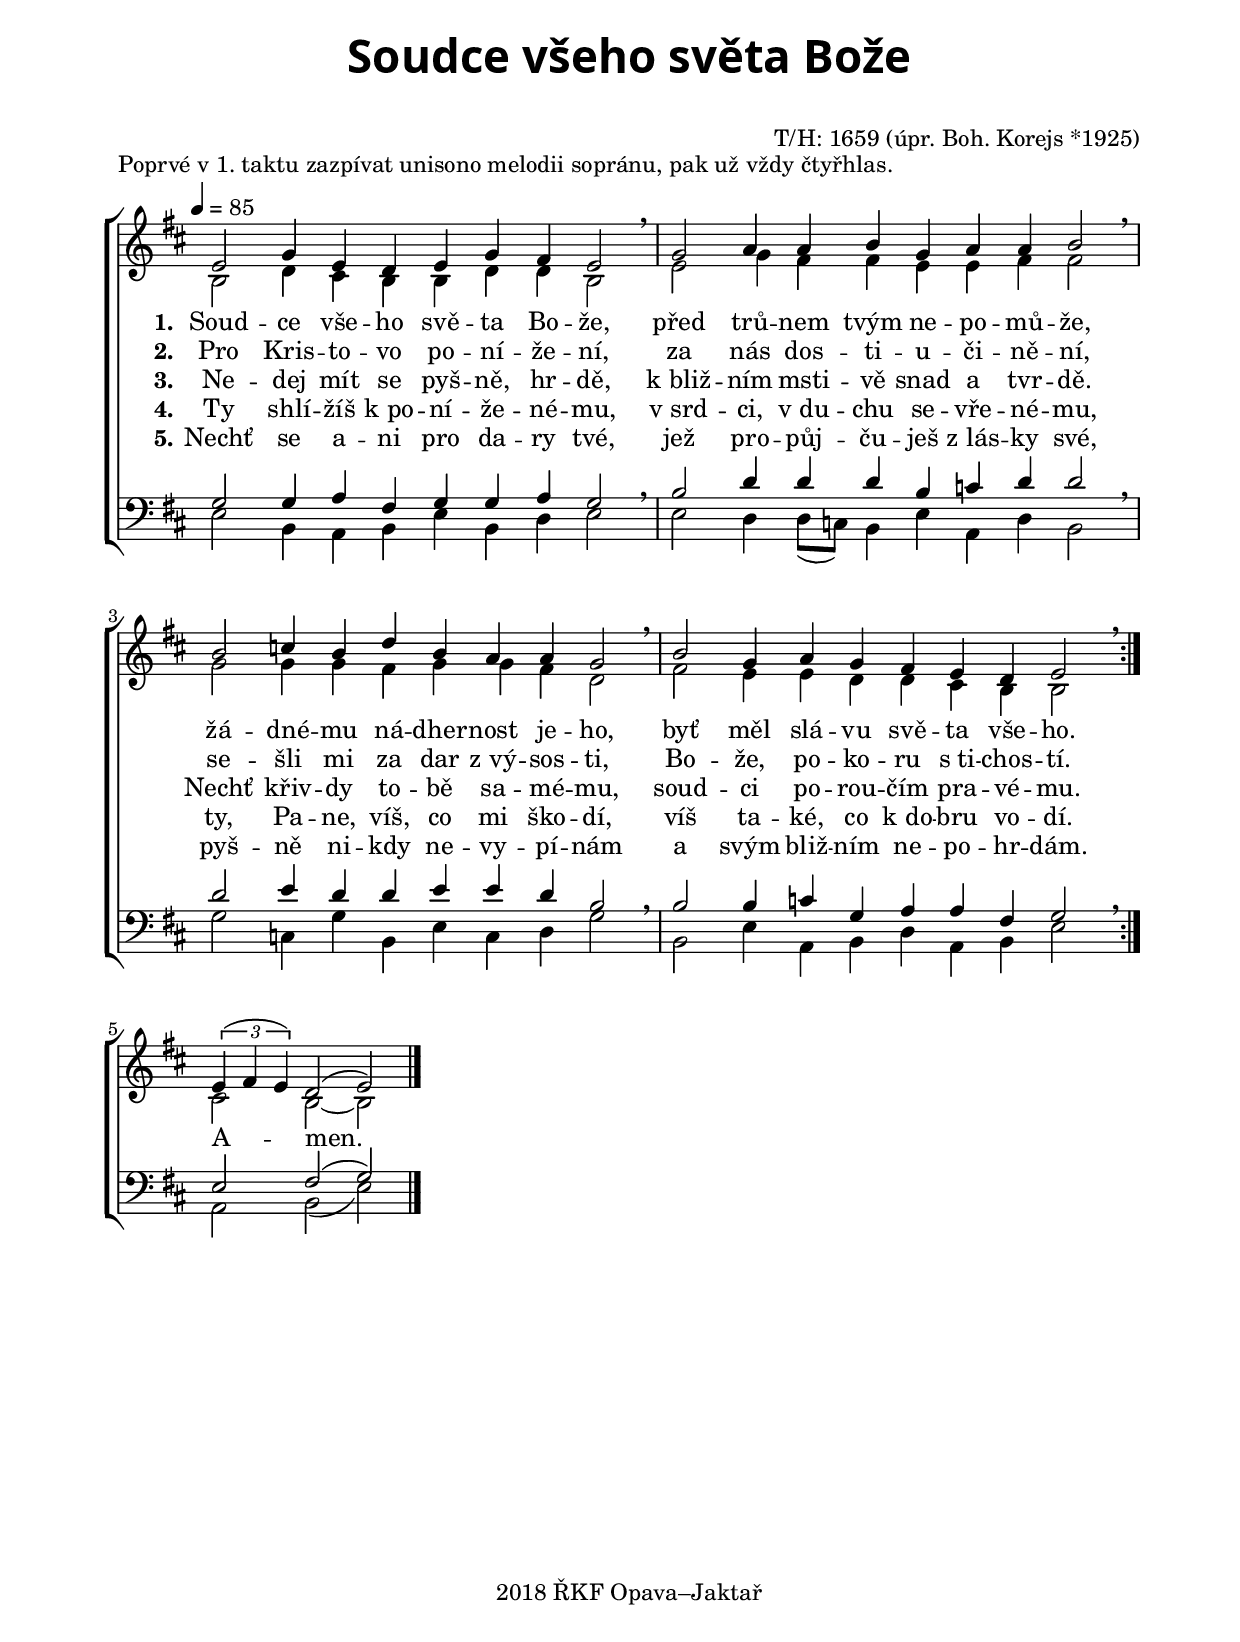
\version "2.16.2"

\header {
  title = \markup
  \override #'(font-name . "Alegreya Sans Black")
  \override #'(font-size . 6)
  "Soudce všeho světa Bože"
  subtitle = " "
  composer = "T/H: 1659 (úpr. Boh. Korejs *1925)"
  piece = "Poprvé v 1. taktu zazpívat unisono melodii sopránu, pak už vždy čtyřhlas."
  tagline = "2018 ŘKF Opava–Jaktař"
}

%#(set-global-staff-size 19)

\paper {
  system-system-spacing #'minimum-distance = #13
  
  top-margin = 1.5\cm
  left-margin = 2\cm
  right-margin = 1.7\cm
  bottom-margin = 1.5\cm
  indent = 0\cm
  ragged-last = ##t
}

global = {
  \override Staff.TimeSignature #'stencil = ##f % hide time signature
  \time 5/2
  \tempo 4 = 85
  \key b \minor
}

soprano = \relative c' {
  \global
  \repeat volta 2 {
  e2 g4 e d e g fis e2 \breathe
  g2 a4 a b g a a b2 \breathe
  b2 c4 b d b a a g2 \breathe
  b2 g4 a g fis e d e2 \breathe
  } \break
  \times 2/3 { e4( fis e) } d2( e)
  \bar "|."
}

alto = \relative c' {
  \global
  b2 d4 cis b b d d b2
  e2 g4 fis fis e e fis fis2
  g2 g4 g fis g g fis d2
  fis2 e4 e d d cis b b2
  cis2 b~ b
}

tenor = \relative c' {
  \global
  g2 g4 a fis g g a g2 \breathe
  b2 d4 d d b c d d2 \breathe
  d2 e4 d d e e d b2 \breathe
  b2 b4 c g a a fis g2 \breathe
  e2 fis( g)
}

bass = \relative c {
  \global
  e2 b4 a b e b d e2
  e2 d4 d8( c) b4 e a, d b2
  g'2 c,4 g' b, e c d g2
  b,2 e4 a, b d a b e2
  a,2 b( e)
}

verseOne = \lyricmode {
  \set stanza = "1."
  Soud -- ce vše -- ho svě -- ta Bo -- že,
  před trů -- nem tvým ne -- po -- mů -- že,
  žá -- dné -- mu ná -- dher -- nost je -- ho,
  byť měl slá -- vu svě -- ta vše -- ho.
  A -- men.
}

verseTwo = \lyricmode {
  \set stanza = "2."
  Pro Kris -- to -- vo po -- ní -- že -- ní,
  za nás dos -- ti -- u -- či -- ně -- ní,
  se -- šli mi za dar "z vý" -- sos -- ti,
  Bo -- že, po -- ko -- ru "s ti" -- chos -- tí.
}

verseThree = \lyricmode {
  \set stanza = "3."
  Ne -- dej mít se pyš -- ně, hr -- dě,
  "k bliž" -- ním msti -- vě snad a tvr -- dě.
  Nechť křiv -- dy to -- bě sa -- mé -- mu,
  soud -- ci po -- rou -- čím pra -- vé -- mu.
}

verseFour = \lyricmode {
  \set stanza = "4."
  Ty shlí -- žíš "k po" -- ní -- že -- né -- mu, 
  "v srd" -- ci, "v du" -- chu se -- vře -- né -- mu,
  ty, Pa -- ne, víš, co mi ško -- dí,
  víš ta -- ké, co "k do" -- bru vo -- dí.
}

verseFive = \lyricmode {
  \set stanza = "5."
  Nechť se a -- ni pro da -- ry tvé,
  jež pro -- půj -- ču -- ješ "z lás" -- ky své,
  pyš -- ně ni -- kdy ne -- vy -- pí -- nám
  a svým bliž -- ním ne -- po -- hr -- dám.
}

\score {
  \new ChoirStaff <<
    \new Staff \with {
      midiInstrument = "piano"
    } <<
      \new Voice = "soprano" { \voiceOne \soprano }
      \new Voice = "alto" { \voiceTwo \alto }
    >>
    \new Lyrics \with {
      \override VerticalAxisGroup #'staff-affinity = #CENTER
    } \lyricsto "soprano" \verseOne
    \new Lyrics \with {
      \override VerticalAxisGroup #'staff-affinity = #CENTER
    } \lyricsto "soprano" \verseTwo
    \new Lyrics \with {
      \override VerticalAxisGroup #'staff-affinity = #CENTER
    } \lyricsto "soprano" \verseThree
    \new Lyrics \with {
      \override VerticalAxisGroup #'staff-affinity = #CENTER
    } \lyricsto "soprano" \verseFour
    \new Lyrics \with {
      \override VerticalAxisGroup #'staff-affinity = #CENTER
    } \lyricsto "soprano" \verseFive
    \new Staff \with {
      midiInstrument = "piano"
    } <<
      \clef bass
      \new Voice = "tenor" { \voiceOne \tenor }
      \new Voice = "bass" { \voiceTwo \bass }
    >>
  >>
  \layout {
    \context {
      \Score \override SpacingSpanner #'base-shortest-duration = #(ly:make-moment 1 8)
      %\override LyricText #'font-size = #1  
    }
  }
  \midi { }
}
